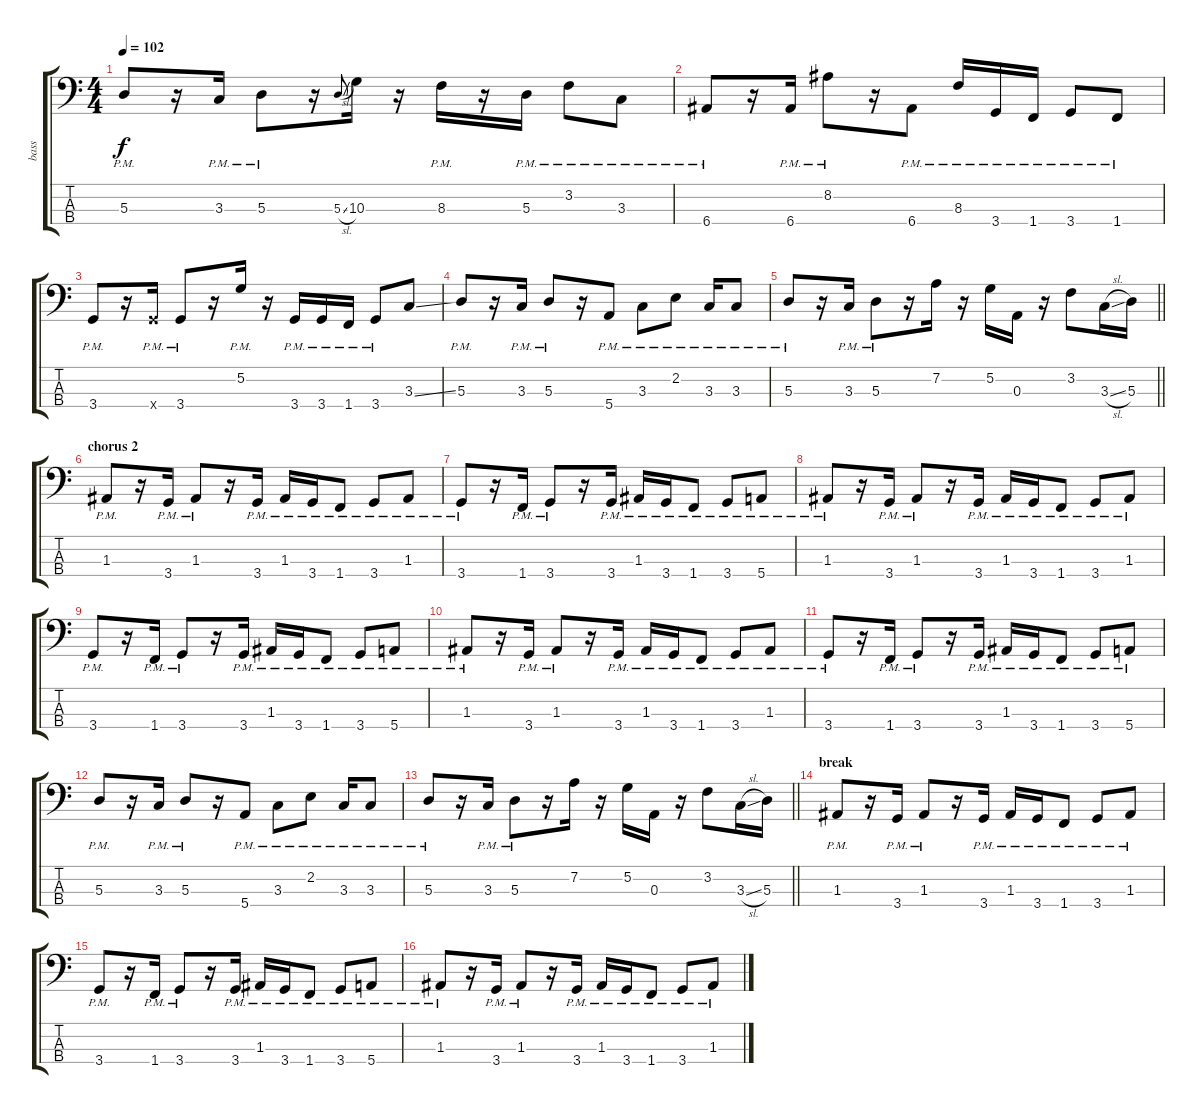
\track ("bass" "bass") {instrument electricbassfinger}
\staff {score tabs}
\tuning (G2 D2 A1 E1) {hide}
\ts (4 4)
\tempo 102
\clef f4
\ks c
5.3{pm}.8{dy f} r.16 3.3{pm}.16 5.3{pm}.8 r.16 5.3{sl}.8{gr onbeat} 10.3.16 r.16 8.3{pm}.16 r.16 5.3{pm}.16 3.2{pm}.8 3.3{pm}.8 |
6.4{pm}.8 r.16 6.4{pm}.16 8.2{pm}.8 r.16 6.4{pm}.8 8.3{pm}.16 3.4{pm}.16 1.4{pm}.16 3.4{pm}.8 1.4{pm}.8 |
3.4{pm}.8 r.16 3.4{pm x}.16 3.4{pm}.8 r.16 5.2{pm}.16 r.16 3.4{pm}.16 3.4{pm}.16 1.4{pm}.16 3.4{pm}.8 3.3{ss}.8 |
5.3{pm}.8 r.16 3.3{pm}.16 5.3{pm}.8 r.16 5.4{pm}.8 3.3{pm}.8 2.2{pm}.8 3.3{pm}.16 3.3{pm}.8 |
\barLineRight lightlight
5.3{pm}.8 r.16 3.3{pm}.16 5.3{pm}.8 r.16 7.2.16 r.16 5.2.16 0.3.16 r.16 3.2.8 3.3{sl}.16 5.3.16 |
\section ("" "chorus 2")
1.3{pm}.8 r.16 3.4{pm}.16 1.3{pm}.8 r.16 3.4{pm}.16 1.3{pm}.16 3.4{pm}.16 1.4{pm}.8 3.4{pm}.8 1.3{pm}.8 |
3.4{pm}.8 r.16 1.4{pm}.16 3.4{pm}.8 r.16 3.4{pm}.16 1.3{pm}.16 3.4{pm}.16 1.4{pm}.8 3.4{pm}.8 5.4{pm}.8 |
1.3{pm}.8 r.16 3.4{pm}.16 1.3{pm}.8 r.16 3.4{pm}.16 1.3{pm}.16 3.4{pm}.16 1.4{pm}.8 3.4{pm}.8 1.3{pm}.8 |
3.4{pm}.8 r.16 1.4{pm}.16 3.4{pm}.8 r.16 3.4{pm}.16 1.3{pm}.16 3.4{pm}.16 1.4{pm}.8 3.4{pm}.8 5.4{pm}.8 |
1.3{pm}.8 r.16 3.4{pm}.16 1.3{pm}.8 r.16 3.4{pm}.16 1.3{pm}.16 3.4{pm}.16 1.4{pm}.8 3.4{pm}.8 1.3{pm}.8 |
3.4{pm}.8 r.16 1.4{pm}.16 3.4{pm}.8 r.16 3.4{pm}.16 1.3{pm}.16 3.4{pm}.16 1.4{pm}.8 3.4{pm}.8 5.4{pm}.8 |
5.3{pm}.8 r.16 3.3{pm}.16 5.3{pm}.8 r.16 5.4{pm}.8 3.3{pm}.8 2.2{pm}.8 3.3{pm}.16 3.3{pm}.8 |
\barLineRight lightlight
5.3{pm}.8 r.16 3.3{pm}.16 5.3{pm}.8 r.16 7.2.16 r.16 5.2.16 0.3.16 r.16 3.2.8 3.3{sl}.16 5.3.16 |
\section ("" "break")
1.3{pm}.8 r.16 3.4{pm}.16 1.3{pm}.8 r.16 3.4{pm}.16 1.3{pm}.16 3.4{pm}.16 1.4{pm}.8 3.4{pm}.8 1.3{pm}.8 |
3.4{pm}.8 r.16 1.4{pm}.16 3.4{pm}.8 r.16 3.4{pm}.16 1.3{pm}.16 3.4{pm}.16 1.4{pm}.8 3.4{pm}.8 5.4{pm}.8 |
1.3{pm}.8 r.16 3.4{pm}.16 1.3{pm}.8 r.16 3.4{pm}.16 1.3{pm}.16 3.4{pm}.16 1.4{pm}.8 3.4{pm}.8 1.3{pm}.8
